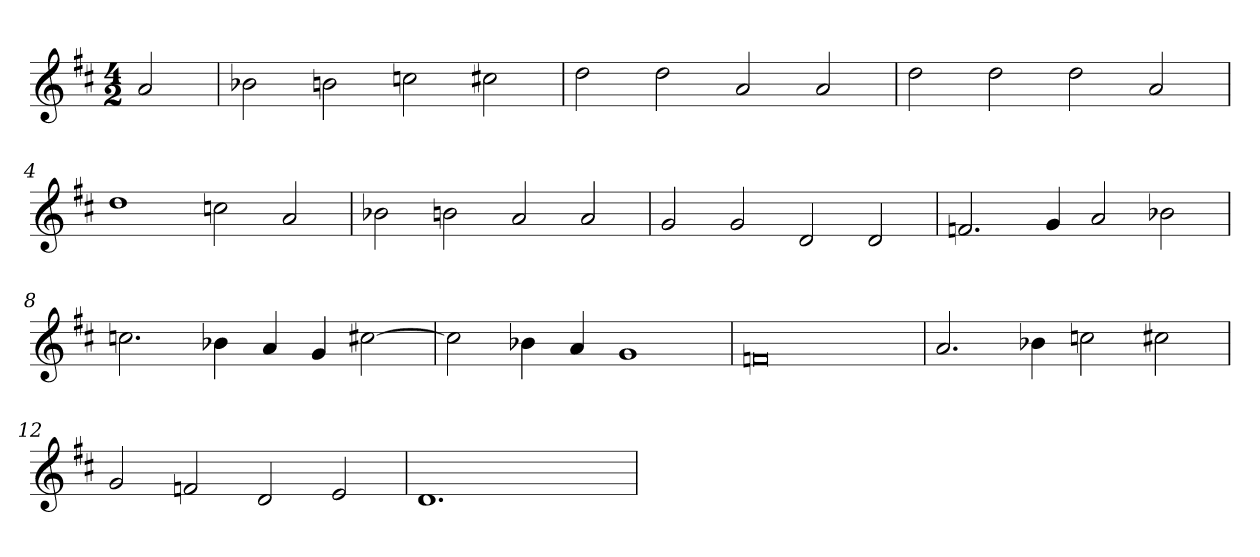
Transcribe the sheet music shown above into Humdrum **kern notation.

**kern
*part1
*staff1
*clefG2
*k[f#c#]
*D:
*M4/2
=
2a
=1
2b-X
2b
2ccn
2cc#
=2
2dd
2dd
2a
2a
=3
2dd
2dd
2dd
2a
=4
1dd
2ccn
2a
=5
2b-X
2b
2a
2a
=6
2g
2g
2d
2d
=7
2.fn
4g
2a
2b-X
=8
2.ccn
4b-X
4a
4g
[2cc#
=9
2cc#]
4b-X
4a
1g
=10
0fn
=11
2.a
4b-X
2ccn
2cc#
=12
2g
2fn
2d
2e
=13
1.d
2ryy
=
*-
